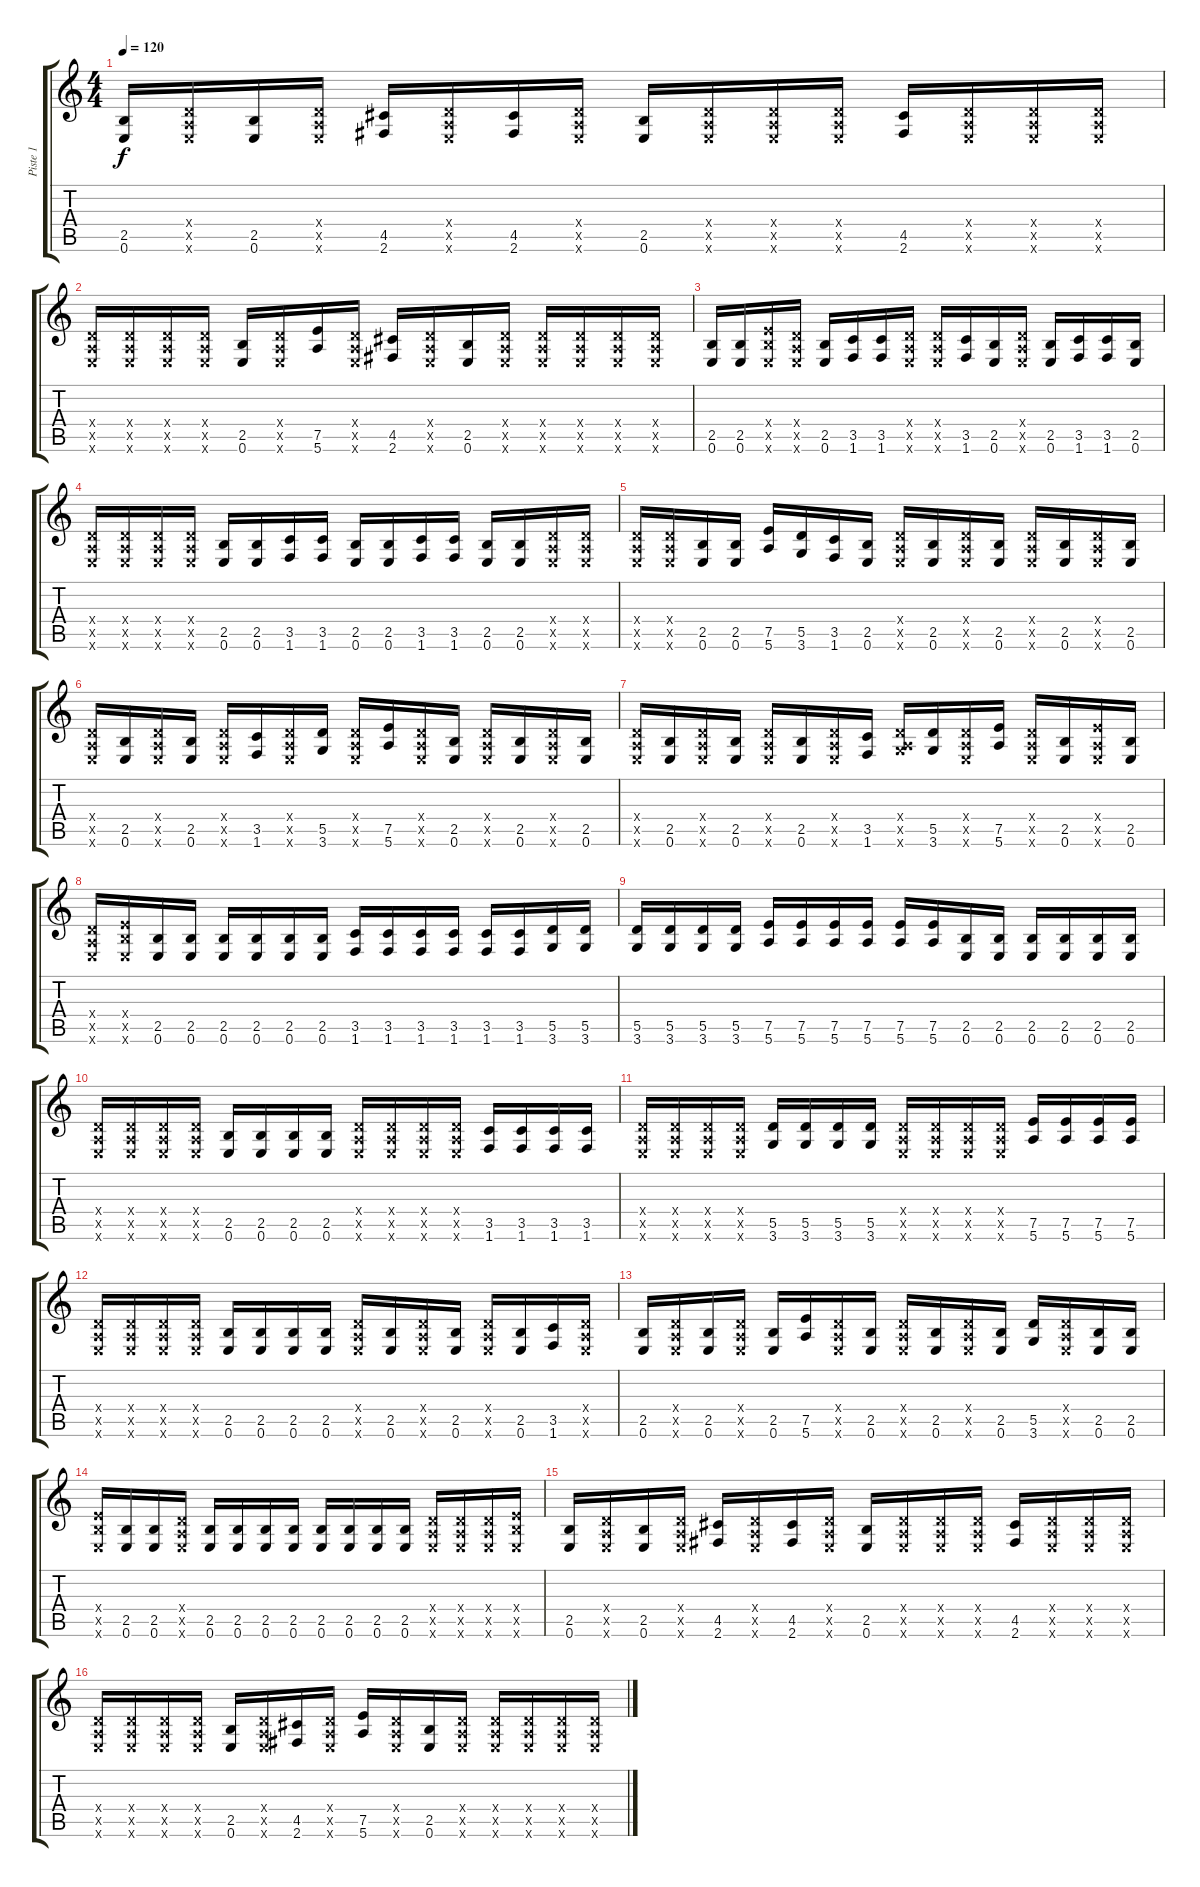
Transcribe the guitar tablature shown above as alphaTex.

\track ("Piste 1" "Piste 1") {instrument distortionguitar}
\staff {score tabs}
\tuning (E4 B3 G3 D3 A2 E2) {hide}
\ts (4 4)
\tempo 120
\clef g2
\ks c
(2.5 0.6).16{dy f instrument distortionguitar} (0.4{x} 0.5{x} 0.6{x}).16 (2.5 0.6).16 (0.4{x} 0.5{x} 0.6{x}).16 (4.5 2.6).16 (0.4{x} 0.5{x} 0.6{x}).16 (4.5 2.6).16 (0.4{x} 0.5{x} 0.6{x}).16 (2.5 0.6).16 (0.4{x} 0.5{x} 0.6{x}).16 (0.4{x} 0.5{x} 0.6{x}).16 (0.4{x} 0.5{x} 0.6{x}).16 (4.5 2.6).16 (0.4{x} 0.5{x} 0.6{x}).16 (0.4{x} 0.5{x} 0.6{x}).16 (0.4{x} 0.5{x} 0.6{x}).16 |
(0.4{x} 0.5{x} 0.6{x}).16 (0.4{x} 0.5{x} 0.6{x}).16 (0.4{x} 0.5{x} 0.6{x}).16 (0.4{x} 0.5{x} 0.6{x}).16 (2.5 0.6).16 (0.4{x} 0.5{x} 0.6{x}).16 (7.5 5.6).16 (0.4{x} 0.5{x} 0.6{x}).16 (4.5 2.6).16 (0.4{x} 0.5{x} 0.6{x}).16 (2.5 0.6).16 (0.4{x} 0.5{x} 0.6{x}).16 (0.4{x} 0.5{x} 0.6{x}).16 (0.4{x} 0.5{x} 0.6{x}).16 (0.4{x} 0.5{x} 0.6{x}).16 (0.4{x} 0.5{x} 0.6{x}).16 |
(2.5 0.6).16 (2.5 0.6).16 (2.4{x} 2.5{x} 0.6{x}).16 (0.4{x} 0.5{x} 0.6{x}).16 (2.5 0.6).16 (3.5 1.6).16 (3.5 1.6).16 (0.4{x} 0.5{x} 0.6{x}).16 (0.4{x} 0.5{x} 0.6{x}).16 (3.5 1.6).16 (2.5 0.6).16 (0.4{x} 0.5{x} 0.6{x}).16 (2.5 0.6).16 (3.5 1.6).16 (3.5 1.6).16 (2.5 0.6).16 |
(0.4{x} 0.5{x} 0.6{x}).16 (0.4{x} 0.5{x} 0.6{x}).16 (0.4{x} 0.5{x} 0.6{x}).16 (0.4{x} 0.5{x} 0.6{x}).16 (2.5 0.6).16 (2.5 0.6).16 (3.5 1.6).16 (3.5 1.6).16 (2.5 0.6).16 (2.5 0.6).16 (3.5 1.6).16 (3.5 1.6).16 (2.5 0.6).16 (2.5 0.6).16 (0.4{x} 0.5{x} 0.6{x}).16 (0.4{x} 0.5{x} 0.6{x}).16 |
(0.4{x} 0.5{x} 0.6{x}).16 (0.4{x} 0.5{x} 0.6{x}).16 (2.5 0.6).16 (2.5 0.6).16 (7.5 5.6).16 (5.5 3.6).16 (3.5 1.6).16 (2.5 0.6).16 (0.4{x} 0.5{x} 0.6{x}).16 (2.5 0.6).16 (0.4{x} 0.5{x} 0.6{x}).16 (2.5 0.6).16 (0.4{x} 0.5{x} 0.6{x}).16 (2.5 0.6).16 (0.4{x} 0.5{x} 0.6{x}).16 (2.5 0.6).16 |
(0.4{x} 0.5{x} 0.6{x}).16 (2.5 0.6).16 (0.4{x} 0.5{x} 0.6{x}).16 (2.5 0.6).16 (0.4{x} 0.5{x} 0.6{x}).16 (3.5 1.6).16 (0.4{x} 0.5{x} 0.6{x}).16 (5.5 3.6).16 (0.4{x} 0.5{x} 0.6{x}).16 (7.5 5.6).16 (0.4{x} 0.5{x} 0.6{x}).16 (2.5 0.6).16 (0.4{x} 0.5{x} 0.6{x}).16 (2.5 0.6).16 (0.4{x} 0.5{x} 0.6{x}).16 (2.5 0.6).16 |
(0.4{x} 0.5{x} 0.6{x}).16 (2.5 0.6).16 (0.4{x} 0.5{x} 0.6{x}).16 (2.5 0.6).16 (0.4{x} 0.5{x} 0.6{x}).16 (2.5 0.6).16 (0.4{x} 0.5{x} 0.6{x}).16 (3.5 1.6).16 (0.4{x} 0.5{x} 3.6{x}).16 (5.5 3.6).16 (0.4{x} 0.5{x} 0.6{x}).16 (7.5 5.6).16 (0.4{x} 0.5{x} 0.6{x}).16 (2.5 0.6).16 (2.4{x} 0.5{x} 0.6{x}).16 (2.5 0.6).16 |
(0.4{x} 0.5{x} 0.6{x}).16 (2.4{x} 2.5{x} 0.6{x}).16 (2.5 0.6).16 (2.5 0.6).16 (2.5 0.6).16 (2.5 0.6).16 (2.5 0.6).16 (2.5 0.6).16 (3.5 1.6).16 (3.5 1.6).16 (3.5 1.6).16 (3.5 1.6).16 (3.5 1.6).16 (3.5 1.6).16 (5.5 3.6).16 (5.5 3.6).16 |
(5.5 3.6).16 (5.5 3.6).16 (5.5 3.6).16 (5.5 3.6).16 (7.5 5.6).16 (7.5 5.6).16 (7.5 5.6).16 (7.5 5.6).16 (7.5 5.6).16 (7.5 5.6).16 (2.5 0.6).16 (2.5 0.6).16 (2.5 0.6).16 (2.5 0.6).16 (2.5 0.6).16 (2.5 0.6).16 |
(0.4{x} 0.5{x} 0.6{x}).16 (0.4{x} 0.5{x} 0.6{x}).16 (0.4{x} 0.5{x} 0.6{x}).16 (0.4{x} 0.5{x} 0.6{x}).16 (2.5 0.6).16 (2.5 0.6).16 (2.5 0.6).16 (2.5 0.6).16 (0.4{x} 0.5{x} 0.6{x}).16 (0.4{x} 0.5{x} 0.6{x}).16 (0.4{x} 0.5{x} 0.6{x}).16 (0.4{x} 0.5{x} 0.6{x}).16 (3.5 1.6).16 (3.5 1.6).16 (3.5 1.6).16 (3.5 1.6).16 |
(0.4{x} 0.5{x} 0.6{x}).16 (0.4{x} 0.5{x} 0.6{x}).16 (0.4{x} 0.5{x} 0.6{x}).16 (0.4{x} 0.5{x} 0.6{x}).16 (5.5 3.6).16 (5.5 3.6).16 (5.5 3.6).16 (5.5 3.6).16 (0.4{x} 0.5{x} 0.6{x}).16 (0.4{x} 0.5{x} 0.6{x}).16 (0.4{x} 0.5{x} 0.6{x}).16 (0.4{x} 0.5{x} 0.6{x}).16 (7.5 5.6).16 (7.5 5.6).16 (7.5 5.6).16 (7.5 5.6).16 |
(0.4{x} 0.5{x} 0.6{x}).16 (0.4{x} 0.5{x} 0.6{x}).16 (0.4{x} 0.5{x} 0.6{x}).16 (0.4{x} 0.5{x} 0.6{x}).16 (2.5 0.6).16 (2.5 0.6).16 (2.5 0.6).16 (2.5 0.6).16 (0.4{x} 0.5{x} 0.6{x}).16 (2.5 0.6).16 (0.4{x} 0.5{x} 0.6{x}).16 (2.5 0.6).16 (0.4{x} 0.5{x} 0.6{x}).16 (2.5 0.6).16 (3.5 1.6).16 (0.4{x} 0.5{x} 0.6{x}).16 |
(2.5 0.6).16 (0.4{x} 0.5{x} 0.6{x}).16 (2.5 0.6).16 (0.4{x} 0.5{x} 0.6{x}).16 (2.5 0.6).16 (7.5 5.6).16 (0.4{x} 0.5{x} 0.6{x}).16 (2.5 0.6).16 (0.4{x} 0.5{x} 0.6{x}).16 (2.5 0.6).16 (0.4{x} 0.5{x} 0.6{x}).16 (2.5 0.6).16 (5.5 3.6).16 (0.4{x} 0.5{x} 0.6{x}).16 (2.5 0.6).16 (2.5 0.6).16 |
(2.4{x} 2.5{x} 0.6{x}).16 (2.5 0.6).16 (2.5 0.6).16 (0.4{x} 0.5{x} 0.6{x}).16 (2.5 0.6).16 (2.5 0.6).16 (2.5 0.6).16 (2.5 0.6).16 (2.5 0.6).16 (2.5 0.6).16 (2.5 0.6).16 (2.5 0.6).16 (0.4{x} 0.5{x} 0.6{x}).16 (0.4{x} 0.5{x} 0.6{x}).16 (0.4{x} 0.5{x} 0.6{x}).16 (2.4{x} 2.5{x} 0.6{x}).16 |
(2.5 0.6).16 (0.4{x} 0.5{x} 0.6{x}).16 (2.5 0.6).16 (0.4{x} 0.5{x} 0.6{x}).16 (4.5 2.6).16 (0.4{x} 0.5{x} 0.6{x}).16 (4.5 2.6).16 (0.4{x} 0.5{x} 0.6{x}).16 (2.5 0.6).16 (0.4{x} 0.5{x} 0.6{x}).16 (0.4{x} 0.5{x} 0.6{x}).16 (0.4{x} 0.5{x} 0.6{x}).16 (4.5 2.6).16 (0.4{x} 0.5{x} 0.6{x}).16 (0.4{x} 0.5{x} 0.6{x}).16 (0.4{x} 0.5{x} 0.6{x}).16 |
(0.4{x} 0.5{x} 0.6{x}).16 (0.4{x} 0.5{x} 0.6{x}).16 (0.4{x} 0.5{x} 0.6{x}).16 (0.4{x} 0.5{x} 0.6{x}).16 (2.5 0.6).16 (0.4{x} 0.5{x} 0.6{x}).16 (4.5 2.6).16 (0.4{x} 0.5{x} 0.6{x}).16 (7.5 5.6).16 (0.4{x} 0.5{x} 0.6{x}).16 (2.5 0.6).16 (0.4{x} 0.5{x} 0.6{x}).16 (0.4{x} 0.5{x} 0.6{x}).16 (0.4{x} 0.5{x} 0.6{x}).16 (0.4{x} 0.5{x} 0.6{x}).16 (0.4{x} 0.5{x} 0.6{x}).16
